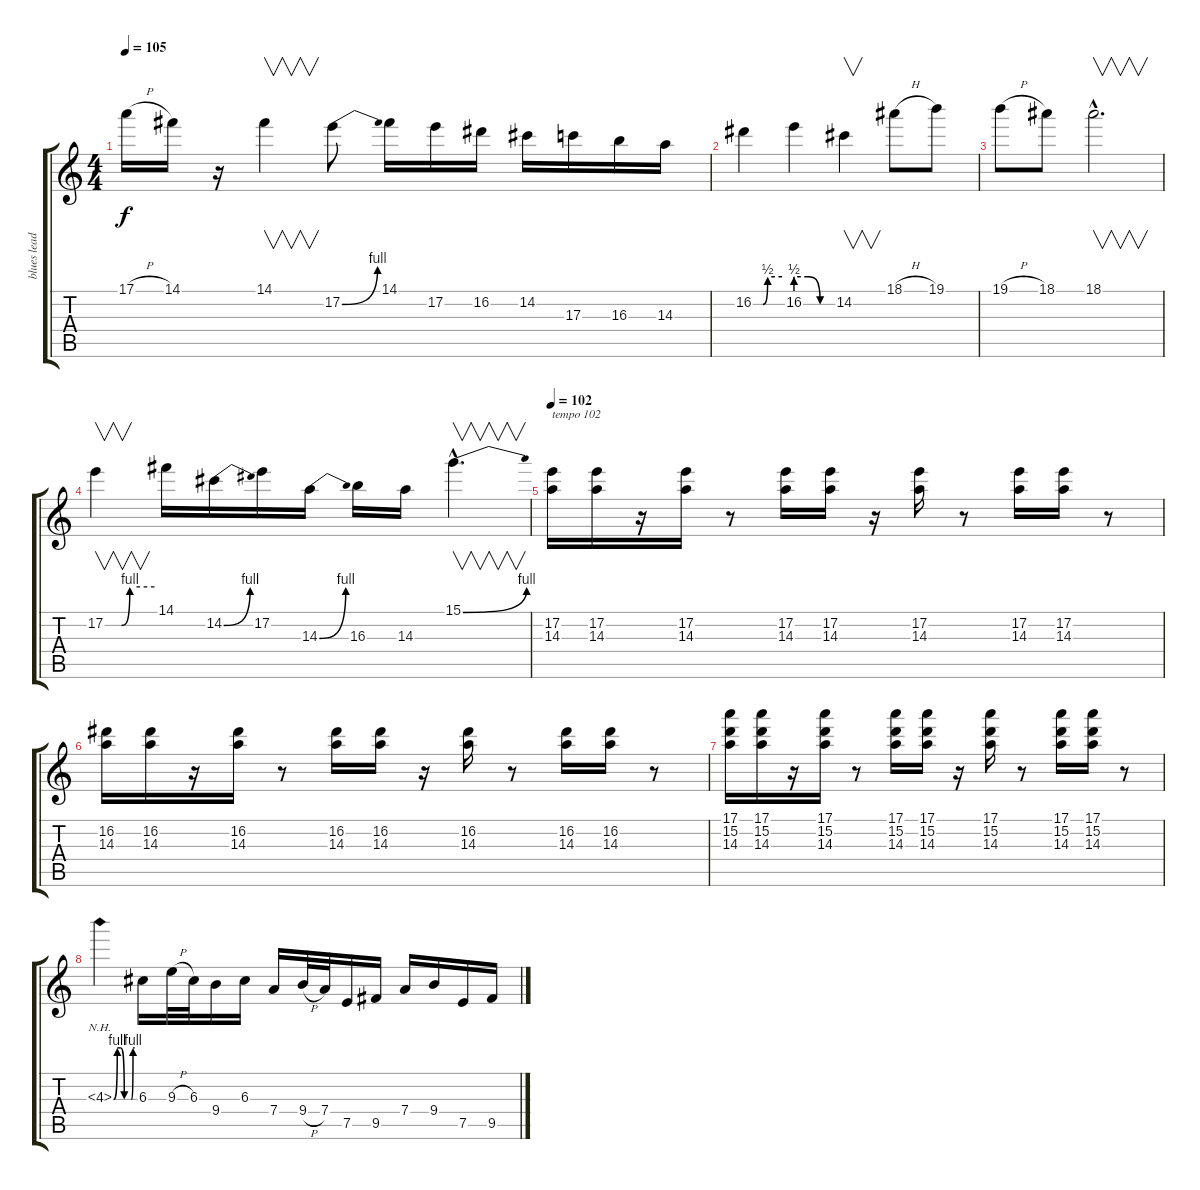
\track ("blues lead" "blues lead") {instrument distortionguitar}
\staff {score tabs}
\tuning (E4 B3 G3 D3 A2 E2) {hide}
\ts (4 4)
\tempo 105
\clef g2
\ks c
17.1{h}.16{dy f} 14.1.16 r.16 14.1.4{v} 17.2{be (bend 0 0 60 4)}.8 14.1.16 17.2.16 16.2.16 14.2.16 17.3.16 16.3.16 14.3.16 |
16.2{be (custom 0 0 20 0 30 2 60 2)}.4 16.2{be (custom 0 2 20 2 40 0 60 0)}.4 14.2.4{v} 18.1{h}.8 19.1.8 |
19.1{h}.8 18.1.8 18.1{hac}.2{v d} |
17.2{be (custom 0 0 20 0 30 4 60 4)}.4{v} 14.1.16 14.2{be (bend 0 0 60 4)}.16 17.2.16 14.3{be (bend 0 0 60 4)}.16 16.3.16 14.3.16 15.1{be (bend 0 0 60 4) hac}.4{v d} |
\tempo 102
(17.2 14.3).16{txt "tempo 102"} (17.2 14.3).16 r.16 (17.2 14.3).16 r.8 (17.2 14.3).16 (17.2 14.3).16 r.16 (17.2 14.3).16 r.8 (17.2 14.3).16 (17.2 14.3).16 r.8 |
(16.2 14.3).16 (16.2 14.3).16 r.16 (16.2 14.3).16 r.8 (16.2 14.3).16 (16.2 14.3).16 r.16 (16.2 14.3).16 r.8 (16.2 14.3).16 (16.2 14.3).16 r.8 |
(17.1 15.2 14.3).16 (17.1 15.2 14.3).16 r.16 (17.1 15.2 14.3).16 r.8 (17.1 15.2 14.3).16 (17.1 15.2 14.3).16 r.16 (17.1 15.2 14.3).16 r.8 (17.1 15.2 14.3).16 (17.1 15.2 14.3).16 r.8 |
4.3{be (custom 0 0 10 4 20 4 30 0 40 0 50 0 55 4 60 4) nh}.4 6.3.16 9.3{h}.32 6.3.32 9.4.16 6.3.16 7.4.16 9.4{h}.32 7.4.32 7.5.16 9.5.16 7.4.16 9.4.16 7.5.16 9.5.16
